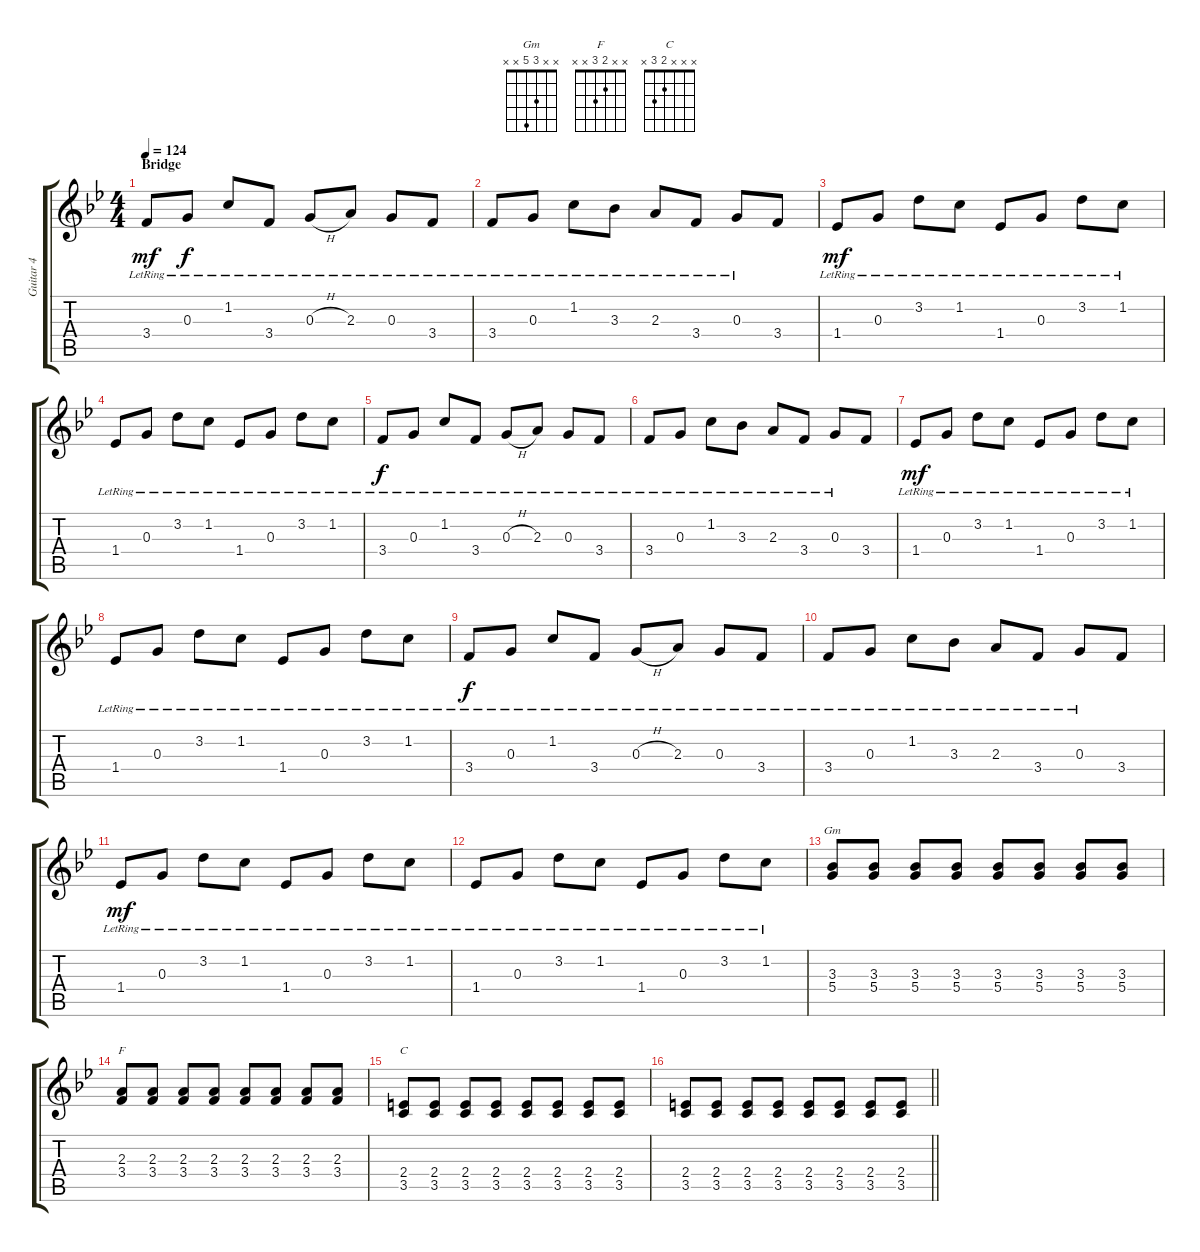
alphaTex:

\track ("Guitar 4" "Guitar 4") {instrument acousticguitarsteel}
\staff {score tabs}
\tuning (E4 B3 G3 D3 A2 E2) {hide}
\chord ("Gm" x x 3 5 x x)
\chord ("F" x x 2 3 x x)
\chord ("C" x x x 2 3 x)
\ts (4 4)
\section ("" "Bridge")
\tempo 124
\clef g2
\ks gminor
3.4{lr}.8{dy mf} 0.3{lr}.8{dy f} 1.2{lr}.8 3.4{lr}.8 0.3{h lr}.8 2.3{lr}.8 0.3{lr}.8 3.4{lr}.8 |
3.4{lr}.8 0.3{lr}.8 1.2{lr}.8 3.3{lr}.8 2.3{lr}.8 3.4{lr}.8 0.3{lr}.8 3.4.8 |
1.4{lr}.8{dy mf} 0.3{lr}.8 3.2{lr}.8 1.2{lr}.8 1.4{lr}.8 0.3{lr}.8 3.2{lr}.8 1.2{lr}.8 |
1.4{lr}.8 0.3{lr}.8 3.2{lr}.8 1.2{lr}.8 1.4{lr}.8 0.3{lr}.8 3.2{lr}.8 1.2{lr}.8 |
3.4{lr}.8{dy f} 0.3{lr}.8 1.2{lr}.8 3.4{lr}.8 0.3{h lr}.8 2.3{lr}.8 0.3{lr}.8 3.4{lr}.8 |
3.4{lr}.8 0.3{lr}.8 1.2{lr}.8 3.3{lr}.8 2.3{lr}.8 3.4{lr}.8 0.3{lr}.8 3.4.8 |
1.4{lr}.8{dy mf} 0.3{lr}.8 3.2{lr}.8 1.2{lr}.8 1.4{lr}.8 0.3{lr}.8 3.2{lr}.8 1.2{lr}.8 |
1.4{lr}.8 0.3{lr}.8 3.2{lr}.8 1.2{lr}.8 1.4{lr}.8 0.3{lr}.8 3.2{lr}.8 1.2{lr}.8 |
3.4{lr}.8{dy f} 0.3{lr}.8 1.2{lr}.8 3.4{lr}.8 0.3{h lr}.8 2.3{lr}.8 0.3{lr}.8 3.4{lr}.8 |
3.4{lr}.8 0.3{lr}.8 1.2{lr}.8 3.3{lr}.8 2.3{lr}.8 3.4{lr}.8 0.3{lr}.8 3.4.8 |
1.4{lr}.8{dy mf} 0.3{lr}.8 3.2{lr}.8 1.2{lr}.8 1.4{lr}.8 0.3{lr}.8 3.2{lr}.8 1.2{lr}.8 |
1.4{lr}.8 0.3{lr}.8 3.2{lr}.8 1.2{lr}.8 1.4{lr}.8 0.3{lr}.8 3.2{lr}.8 1.2{lr}.8 |
(3.3 5.4).8{ch "Gm"} (3.3 5.4).8 (3.3 5.4).8 (3.3 5.4).8 (3.3 5.4).8 (3.3 5.4).8 (3.3 5.4).8 (3.3 5.4).8 |
(2.3 3.4).8{ch "F"} (2.3 3.4).8 (2.3 3.4).8 (2.3 3.4).8 (2.3 3.4).8 (2.3 3.4).8 (2.3 3.4).8 (2.3 3.4).8 |
(2.4 3.5).8{ch "C"} (2.4 3.5).8 (2.4 3.5).8 (2.4 3.5).8 (2.4 3.5).8 (2.4 3.5).8 (2.4 3.5).8 (2.4 3.5).8 |
\barLineRight lightlight
(2.4 3.5).8 (2.4 3.5).8 (2.4 3.5).8 (2.4 3.5).8 (2.4 3.5).8 (2.4 3.5).8 (2.4 3.5).8 (2.4 3.5).8
